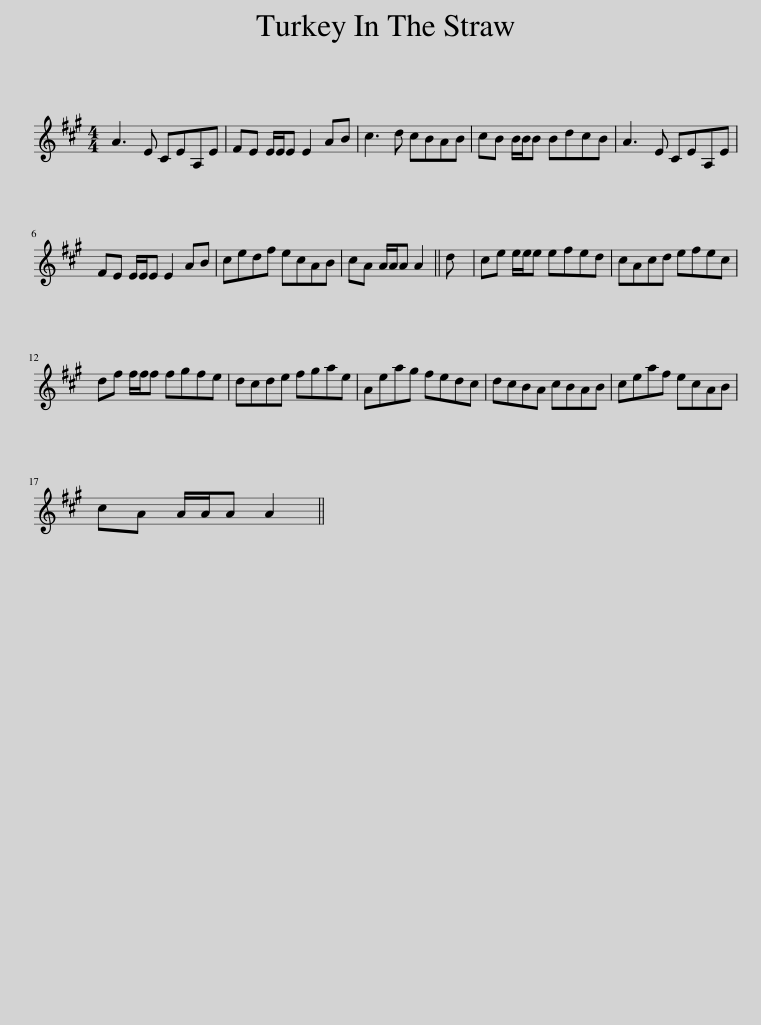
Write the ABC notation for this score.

X:1
L:1/8
M:4/4
I:linebreak $
K:A
V:1 treble
V:1
 A3 E CEA,E | FE E/E/E E2 AB | c3 d cBAB | cB B/B/B BdcB | A3 E CEA,E |$ %5
 FE E/E/E E2 AB | cedf ecAB | cA A/A/A A2 || d | ce e/e/e efed | %10
 cAcd efec |$ df f/f/f fgfe | dcde fgae | Aeag fedc | dcBA cBAB | %15
 ceaf ecAB |$ cA A/A/A A2 || %17
